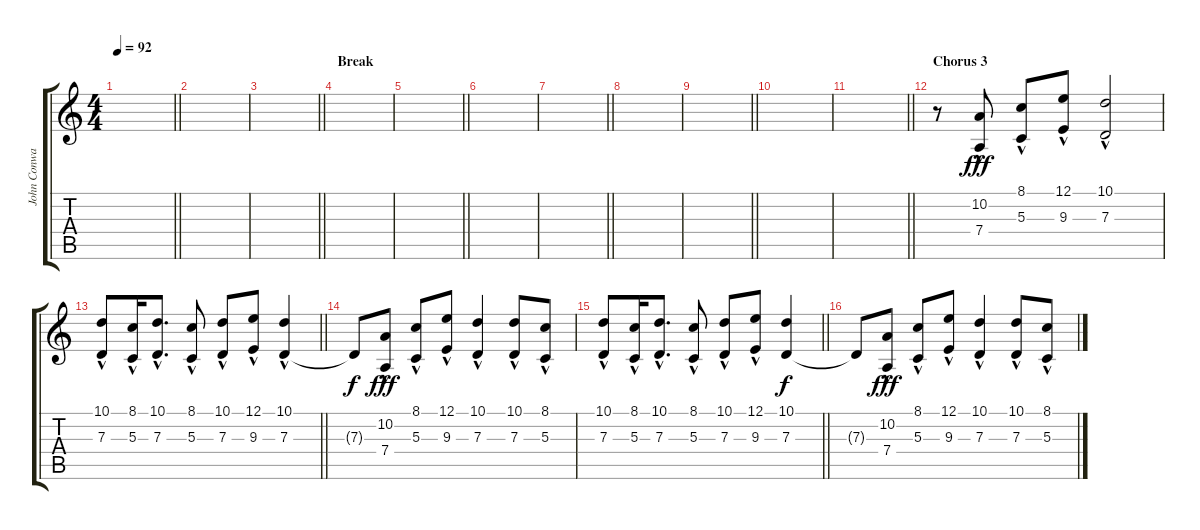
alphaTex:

\track ("John Conway" "John Conwa") {instrument drawbarorgan}
\staff {score tabs}
\tuning (E4 B3 G3 D3 A2 E2) {hide}
\ts (4 4)
\tempo 92
\clef g2
\barLineRight lightlight
\ks c
|
|
\barLineRight lightlight
|
\section ("" "Break")
|
\barLineRight lightlight
|
|
\barLineRight lightlight
|
|
\barLineRight lightlight
|
|
\barLineRight lightlight
|
\section ("" "Chorus 3")
r.8{volume 10 balance 3} (10.2 7.4{hac}).8{dy fff} (8.1 5.3{hac}).8 (12.1 9.3{hac}).8 (10.1 7.3{hac}).2 |
\barLineRight lightlight
(10.1 7.3{hac}).8 (8.1 5.3{hac}).16 (10.1 7.3{hac}).8{d} (8.1 5.3{hac}).8 (10.1 7.3{hac}).8 (12.1 9.3{hac}).8 (10.1 7.3{hac}).4 |
7.3{t}.8{dy f} (10.2 7.4{hac}).8{dy fff} (8.1 5.3{hac}).8 (12.1 9.3{hac}).8 (10.1 7.3{hac}).4 (10.1 7.3{hac}).8 (8.1 5.3{hac}).8 |
\barLineRight lightlight
(10.1 7.3{hac}).8 (8.1 5.3{hac}).16 (10.1 7.3{hac}).8{d} (8.1 5.3{hac}).8 (10.1 7.3{hac}).8 (12.1 9.3{hac}).8 (10.1 7.3).4{dy f} |
7.3{t}.8 (10.2 7.4{hac}).8{dy fff} (8.1 5.3{hac}).8 (12.1 9.3{hac}).8 (10.1 7.3{hac}).4 (10.1 7.3{hac}).8 (8.1 5.3{hac}).8
